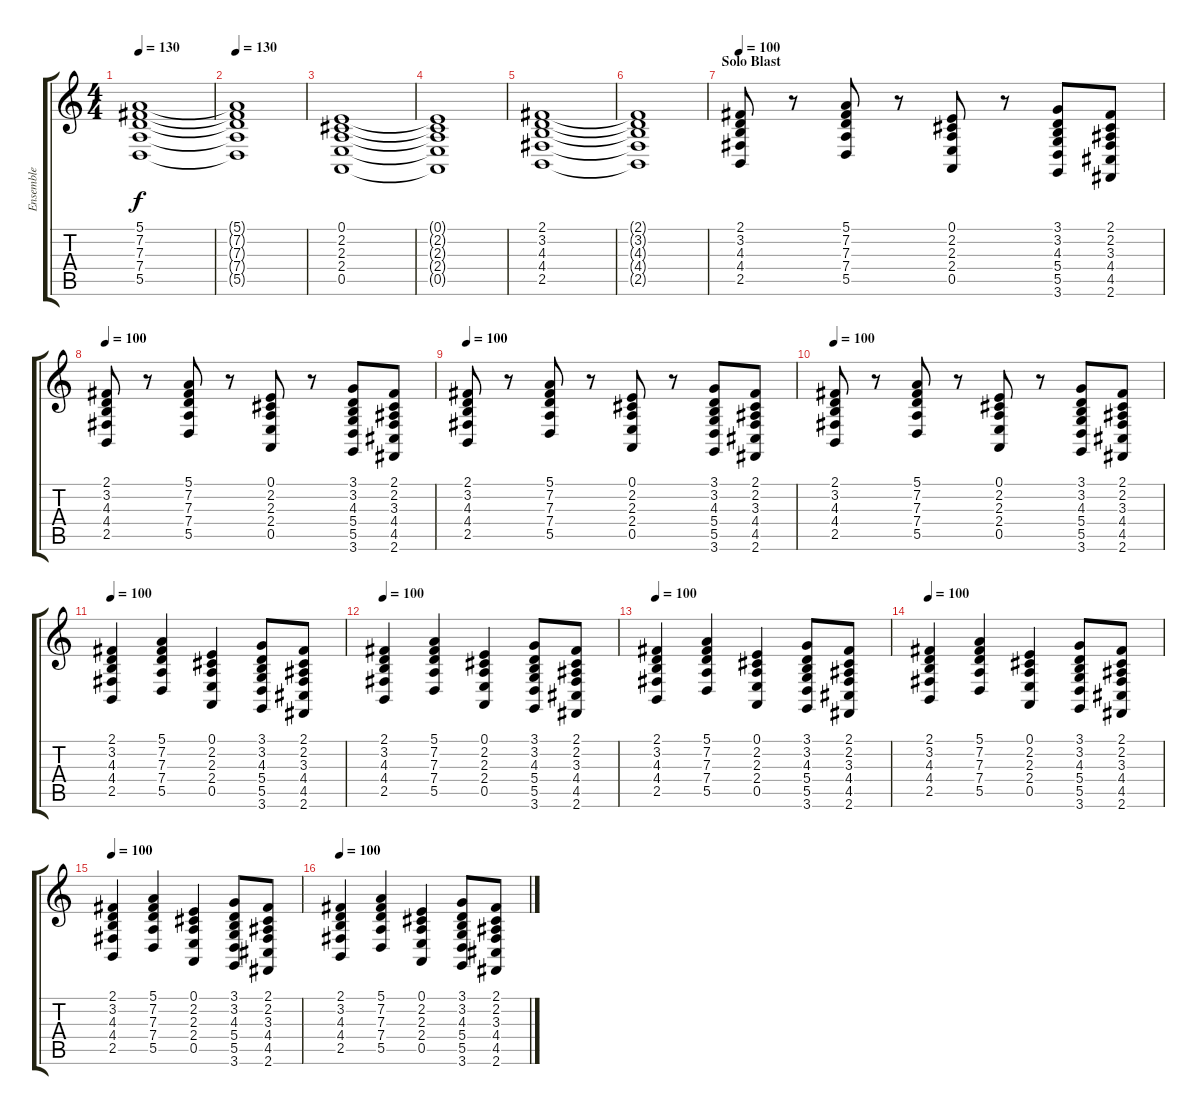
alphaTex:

\track ("Ensemble" "Ensemble") {instrument stringensemble1}
\staff {score tabs}
\tuning (E4 B3 G3 D3 A2 E2) {hide}
\ts (4 4)
\tempo 130
\clef g2
\ks c
(5.1 7.2 7.3 7.4 5.5).1{dy f} |
\tempo 130
(5.1{t} 7.2{t} 7.3{t} 7.4{t} 5.5{t}).1 |
(0.1 2.2 2.3 2.4 0.5).1 |
(0.1{t} 2.2{t} 2.3{t} 2.4{t} 0.5{t}).1 |
(2.1 3.2 4.3 4.4 2.5).1 |
(2.1{t} 3.2{t} 4.3{t} 4.4{t} 2.5{t}).1 |
\section ("" "Solo Blast")
\tempo 100
(2.1 3.2 4.3 4.4 2.5).8 r.8 (5.1 7.2 7.3 7.4 5.5).8 r.8 (0.1 2.2 2.3 2.4 0.5).8 r.8 (3.1 3.2 4.3 5.4 5.5 3.6).8 (2.1 2.2 3.3 4.4 4.5 2.6).8 |
\tempo 100
(2.1 3.2 4.3 4.4 2.5).8 r.8 (5.1 7.2 7.3 7.4 5.5).8 r.8 (0.1 2.2 2.3 2.4 0.5).8 r.8 (3.1 3.2 4.3 5.4 5.5 3.6).8 (2.1 2.2 3.3 4.4 4.5 2.6).8 |
\tempo 100
(2.1 3.2 4.3 4.4 2.5).8 r.8 (5.1 7.2 7.3 7.4 5.5).8 r.8 (0.1 2.2 2.3 2.4 0.5).8 r.8 (3.1 3.2 4.3 5.4 5.5 3.6).8 (2.1 2.2 3.3 4.4 4.5 2.6).8 |
\tempo 100
(2.1 3.2 4.3 4.4 2.5).8 r.8 (5.1 7.2 7.3 7.4 5.5).8 r.8 (0.1 2.2 2.3 2.4 0.5).8 r.8 (3.1 3.2 4.3 5.4 5.5 3.6).8 (2.1 2.2 3.3 4.4 4.5 2.6).8 |
\section ("" "")
\tempo 100
(2.1 3.2 4.3 4.4 2.5).4 (5.1 7.2 7.3 7.4 5.5).4 (0.1 2.2 2.3 2.4 0.5).4 (3.1 3.2 4.3 5.4 5.5 3.6).8 (2.1 2.2 3.3 4.4 4.5 2.6).8 |
\tempo 100
(2.1 3.2 4.3 4.4 2.5).4 (5.1 7.2 7.3 7.4 5.5).4 (0.1 2.2 2.3 2.4 0.5).4 (3.1 3.2 4.3 5.4 5.5 3.6).8 (2.1 2.2 3.3 4.4 4.5 2.6).8 |
\tempo 100
(2.1 3.2 4.3 4.4 2.5).4 (5.1 7.2 7.3 7.4 5.5).4 (0.1 2.2 2.3 2.4 0.5).4 (3.1 3.2 4.3 5.4 5.5 3.6).8 (2.1 2.2 3.3 4.4 4.5 2.6).8 |
\tempo 100
(2.1 3.2 4.3 4.4 2.5).4 (5.1 7.2 7.3 7.4 5.5).4 (0.1 2.2 2.3 2.4 0.5).4 (3.1 3.2 4.3 5.4 5.5 3.6).8 (2.1 2.2 3.3 4.4 4.5 2.6).8 |
\section ("" "")
\tempo 100
(2.1 3.2 4.3 4.4 2.5).4 (5.1 7.2 7.3 7.4 5.5).4 (0.1 2.2 2.3 2.4 0.5).4 (3.1 3.2 4.3 5.4 5.5 3.6).8 (2.1 2.2 3.3 4.4 4.5 2.6).8 |
\tempo 100
(2.1 3.2 4.3 4.4 2.5).4 (5.1 7.2 7.3 7.4 5.5).4 (0.1 2.2 2.3 2.4 0.5).4 (3.1 3.2 4.3 5.4 5.5 3.6).8 (2.1 2.2 3.3 4.4 4.5 2.6).8
